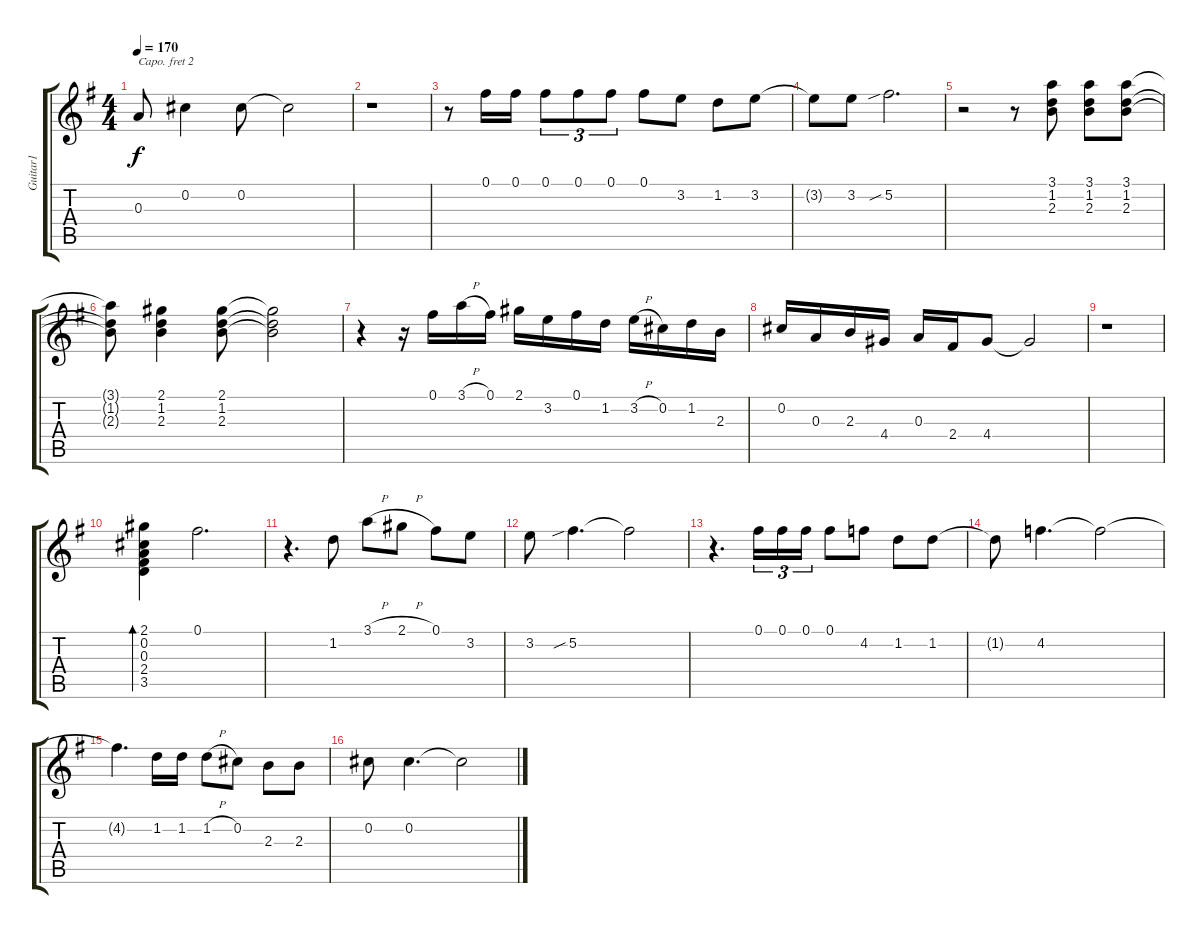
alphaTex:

\track ("Guitar1" "Guitar1") {instrument acousticguitarnylon}
\staff {score tabs}
\capo 2
\tuning (E4 B3 G3 D3 A2 E2) {hide}
\ts (4 4)
\tempo 170
\clef g2
\ks eminor
0.3.8{dy f} 0.2.4 0.2.8 0.2{t}.2 |
r.1 |
r.8 0.1.16 0.1.16 0.1.8{tu (3 2)} 0.1.8{tu (3 2)} 0.1.8{tu (3 2)} 0.1.8 3.2.8 1.2.8 3.2.8 |
3.2{t}.8 3.2.8 5.2{sib}.2{d} |
r.2 r.8 (3.1 1.2 2.3).8 (3.1 1.2 2.3).8 (3.1 1.2 2.3).8 |
(3.1{t} 1.2{t} 2.3{t}).8 (2.1 1.2 2.3).4 (2.1 1.2 2.3).8 (2.1{t} 1.2{t} 2.3{t}).2 |
r.4 r.16 0.1.16 3.1{h}.16 0.1.16 2.1.16 3.2.16 0.1.16 1.2.16 3.2{h}.16 0.2.16 1.2.16 2.3.16 |
0.2.16 0.3.16 2.3.16 4.4.16 0.3.16 2.4.16 4.4.8 4.4{t}.2 |
r.1 |
(2.1 0.2 0.3 2.4 3.5).4{bd 480} 0.1.2{d} |
r.4{d} 1.2.8 3.1{h}.8 2.1{h}.8 0.1.8 3.2.8 |
3.2.8 5.2{sib}.4{d} 5.2{t}.2 |
r.4{d} 0.1.16{tu (3 2)} 0.1.16{tu (3 2)} 0.1.16{tu (3 2)} 0.1.8 4.2.8 1.2.8 1.2.8 |
1.2{t}.8 4.2.4{d} 4.2{t}.2 |
4.2{t}.4{d} 1.2.16 1.2.16 1.2{h}.8 0.2.8 2.3.8 2.3.8 |
0.2.8 0.2.4{d} 0.2{t}.2
